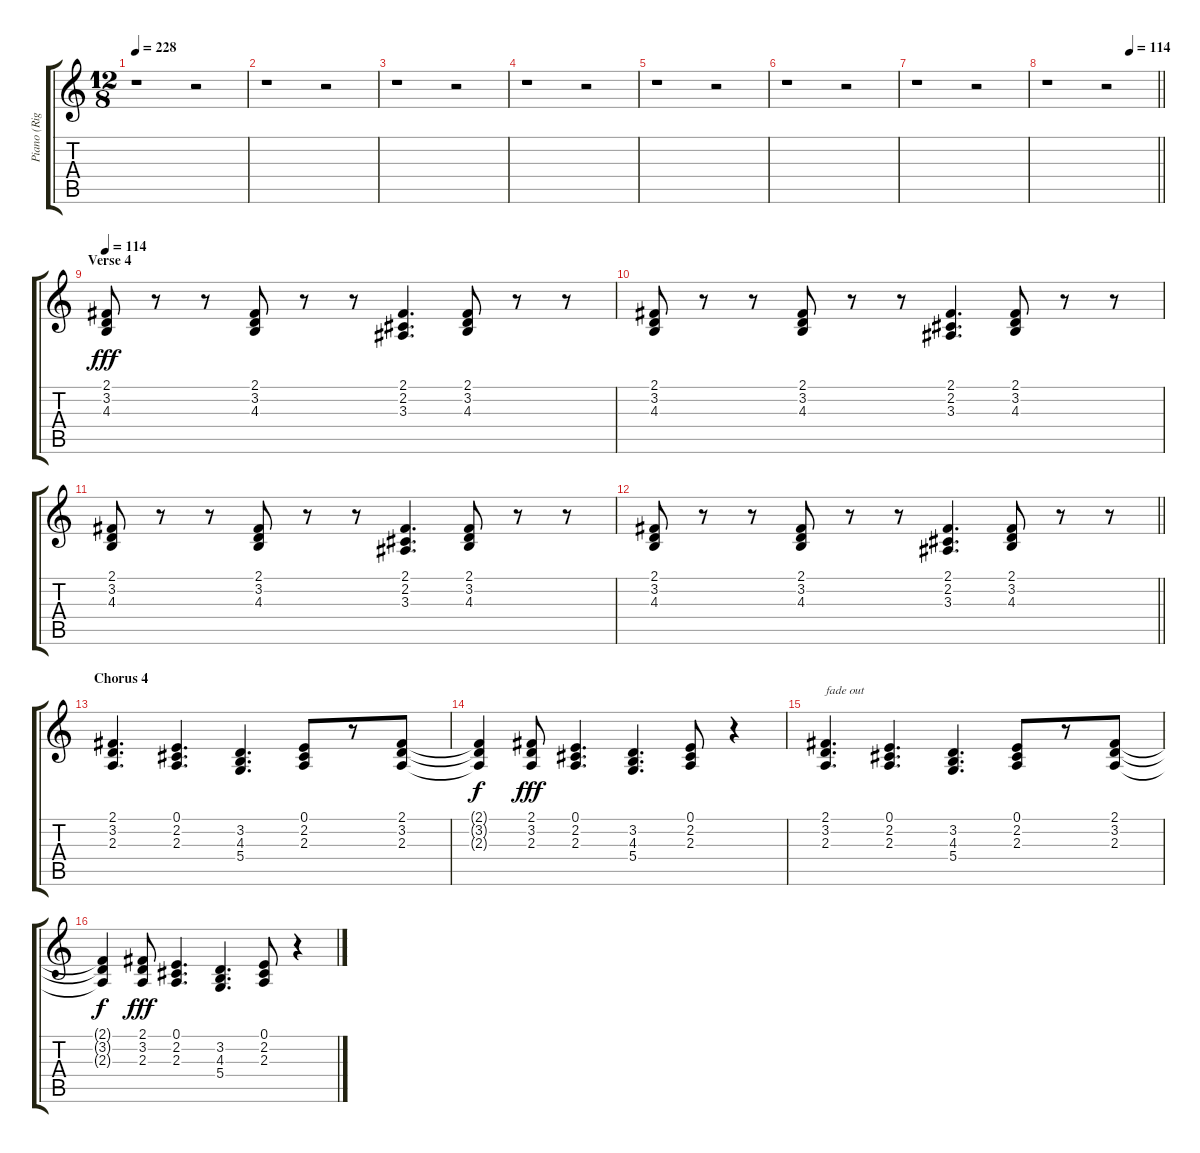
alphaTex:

\track ("Piano (Right Hand)" "Piano (Rig") {instrument acousticgrandpiano}
\staff {score tabs}
\tuning (E4 B3 G3 D3 A2 E2) {hide}
\ts (12 8)
\tempo 228
\clef g2
\ks c
r.1{dy fff} r.2 |
r.1 r.2 |
r.1 r.2 |
r.1 r.2 |
r.1 r.2 |
r.1 r.2 |
r.1 r.2 |
\tempo (114 0.75)
\barLineRight lightlight
r.1 r.2 |
\section ("" "Verse 4")
\tempo 114
(2.1 3.2 4.3).8 r.8 r.8 (2.1 3.2 4.3).8 r.8 r.8 (2.1 2.2 3.3).4{d} (2.1 3.2 4.3).8 r.8 r.8 |
(2.1 3.2 4.3).8 r.8 r.8 (2.1 3.2 4.3).8 r.8 r.8 (2.1 2.2 3.3).4{d} (2.1 3.2 4.3).8 r.8 r.8 |
(2.1 3.2 4.3).8 r.8 r.8 (2.1 3.2 4.3).8 r.8 r.8 (2.1 2.2 3.3).4{d} (2.1 3.2 4.3).8 r.8 r.8 |
\barLineRight lightlight
(2.1 3.2 4.3).8 r.8 r.8 (2.1 3.2 4.3).8 r.8 r.8 (2.1 2.2 3.3).4{d} (2.1 3.2 4.3).8 r.8 r.8 |
\section ("" "Chorus 4")
(2.1 3.2 2.3).4{d} (0.1 2.2 2.3).4{d} (3.2 4.3 5.4).4{d} (0.1 2.2 2.3).8 r.8 (2.1 3.2 2.3).8 |
(2.1{t} 3.2{t} 2.3{t}).4{dy f} (2.1 3.2 2.3).8{dy fff} (0.1 2.2 2.3).4{d} (3.2 4.3 5.4).4{d} (0.1 2.2 2.3).8 r.4 |
(2.1 3.2 2.3).4{d txt "fade out"} (0.1 2.2 2.3).4{d} (3.2 4.3 5.4).4{d} (0.1 2.2 2.3).8 r.8 (2.1 3.2 2.3).8 |
(2.1{t} 3.2{t} 2.3{t}).4{dy f} (2.1 3.2 2.3).8{dy fff volume 0} (0.1 2.2 2.3).4{d} (3.2 4.3 5.4).4{d} (0.1 2.2 2.3).8 r.4
